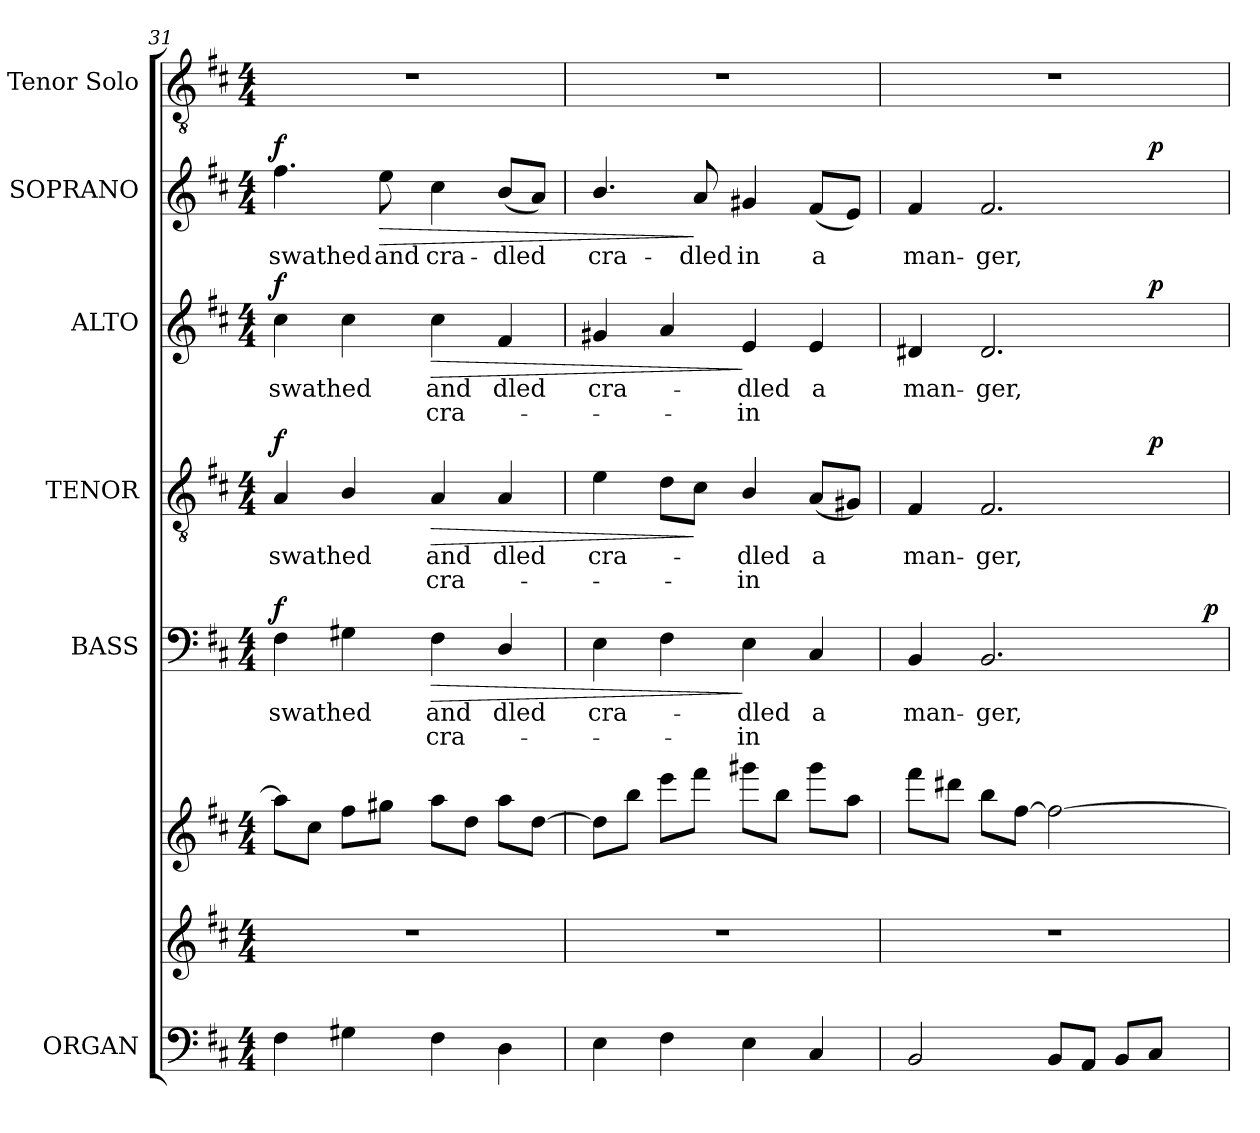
**kern	**kern	**kern	**kern	**text	**text	**dynam	**kern	**text	**text	**dynam	**kern	**text	**text	**dynam	**kern	**text	**dynam	**kern
*part6	*part6	*part6	*part5	*part5	*part5	*part5	*part4	*part4	*part4	*part4	*part3	*part3	*part3	*part3	*part2	*part2	*part2	*part1
*staff8	*staff7	*staff6	*staff5	*staff5	*staff5	*staff5	*staff4	*staff4	*staff4	*staff4	*staff3	*staff3	*staff3	*staff3	*staff2	*staff2	*staff2	*staff1
*I"ORGAN	*	*	*I"BASS	*	*	*	*I"TENOR	*	*	*	*I"ALTO	*	*	*	*I"SOPRANO	*	*	*I"Tenor Solo
*	*	*	*I'B.	*	*	*	*I'T.	*	*	*	*I'A.	*	*	*	*I'S.	*	*	*I'T. Solo
*clefF4	*clefG2	*clefG2	*clefF4	*	*	*	*clefGv2	*	*	*	*clefG2	*	*	*	*clefG2	*	*	*clefGv2
*	*	*	*	*	*	*	*ITrd7c12	*	*	*	*	*	*	*	*	*	*	*ITrd7c12
*k[f#c#]	*k[f#c#]	*k[f#c#]	*k[f#c#]	*	*	*	*k[f#c#]	*	*	*	*k[f#c#]	*	*	*	*k[f#c#]	*	*	*k[f#c#]
*D:	*D:	*D:	*D:	*	*	*	*D:	*	*	*	*D:	*	*	*	*D:	*	*	*D:
*M4/4	*M4/4	*M4/4	*M4/4	*	*	*	*M4/4	*	*	*	*M4/4	*	*	*	*M4/4	*	*	*M4/4
=31	=31	=31	=31	=31	=31	=31	=31	=31	=31	=31	=31	=31	=31	=31	=31	=31	=31	=31
!	!	!	!	!LO:LY:b:color=#000000	!	!	!	!	!	!	!	!	!	!	!	!	!	!
!	!	!	!	!	!	!	!	!LO:LY:b:color=#000000	!	!	!	!	!	!	!	!	!	!
!	!	!	!	!	!	!	!	!	!	!	!	!LO:LY:b:color=#000000	!	!	!	!	!	!
!	!	!	!	!	!	!	!	!	!	!	!	!	!	!	!	!LO:LY:b:color=#000000	!	!
4F#i\	1r	8aai\L]	4F#i\	swathed	.	f	4AAi/	swathed	.	f	4cc#i\	swathed	.	f	4.ff#i\	swathed	f	1r
.	.	8cc#i\J	.	.	.	.	.	.	.	.	.	.	.	.	.	.	.	.
4G#Xi\	.	8ff#i\L	4G#Xi\	.	.	.	4BBi/	.	.	.	4cc#i\	.	.	.	.	.	.	.
!	!	!	!	!	!	!	!	!	!	!	!	!	!	!	!	!LO:LY:b:color=#000000	!LO:HP:b	!
.	.	8gg#Xi\J	.	.	.	.	.	.	.	.	.	.	.	.	8eei\	and	>	.
!	!	!	!	!LO:LY:b:color=#000000	!LO:LY:b:color=#000000	!LO:HP:b	!	!	!	!	!	!	!	!	!	!	!	!
!	!	!	!	!	!	!	!	!LO:LY:b:color=#000000	!LO:LY:b:color=#000000	!LO:HP:b	!	!	!	!	!	!	!	!
!	!	!	!	!	!	!	!	!	!	!	!	!LO:LY:b:color=#000000	!LO:LY:b:color=#000000	!LO:HP:b	!	!	!	!
!	!	!	!	!	!	!	!	!	!	!	!	!	!	!	!	!LO:LY:b:color=#000000	!	!
4F#i\	.	8aai\L	4F#i\	and	cra-	>	4AAi/	and	cra-	>	4cc#i\	and	cra-	>	4cc#i\	cra-	.	.
.	.	8ddi\J	.	.	.	.	.	.	.	.	.	.	.	.	.	.	.	.
!	!	!	!	!LO:LY:b:color=#000000	!	!	!	!	!	!	!	!	!	!	!	!	!	!
!	!	!	!	!	!	!	!	!LO:LY:b:color=#000000	!	!	!	!	!	!	!	!	!	!
!	!	!	!	!	!	!	!	!	!	!	!	!LO:LY:b:color=#000000	!	!	!	!	!	!
!	!	!	!	!	!	!	!	!	!	!	!	!	!	!	!	!LO:LY:b:color=#000000	!	!
4Di\	.	8aai\L	4Di/	-dled	.	.	4AAi/	-dled	.	.	4f#i/	-dled	.	.	(8bi/L	-dled	.	.
.	.	[8ddi\J	.	.	.	.	.	.	.	.	.	.	.	.	8ai/J)	.	.	.
=32	=32	=32	=32	=32	=32	=32	=32	=32	=32	=32	=32	=32	=32	=32	=32	=32	=32	=32
!	!	!	!	!LO:LY:b:color=#000000	!	!	!	!	!	!	!	!	!	!	!	!	!	!
!	!	!	!	!	!	!	!	!LO:LY:b:color=#000000	!	!	!	!	!	!	!	!	!	!
!	!	!	!	!	!	!	!	!	!	!	!	!LO:LY:b:color=#000000	!	!	!	!	!	!
!	!	!	!	!	!	!	!	!	!	!	!	!	!	!	!	!LO:LY:b:color=#000000	!	!
4Ei\	1r	8ddi\L]	4Ei\	cra-	.	.	4Ei\	cra-	.	.	4g#Xi/	cra-	.	.	4.bi/	cra-	.	1r
.	.	8bbi\J	.	.	.	.	.	.	.	.	.	.	.	.	.	.	.	.
4F#i\	.	8eeei\L	4F#i\	.	.	.	8Di\L	.	.	.	4ai/	.	.	.	.	.	.	.
!	!	!	!	!	!	!	!	!	!	!	!	!	!	!	!	!LO:LY:b:color=#000000	!	!
.	.	8fff#i\J	.	.	.	.	8C#i\J	.	.	]	.	.	.	.	8ai/	-dled	]	.
!	!	!	!	!LO:LY:b:color=#000000	!LO:LY:b:color=#000000	!	!	!	!	!	!	!	!	!	!	!	!	!
!	!	!	!	!	!	!	!	!LO:LY:b:color=#000000	!LO:LY:b:color=#000000	!	!	!	!	!	!	!	!	!
!	!	!	!	!	!	!	!	!	!	!	!	!LO:LY:b:color=#000000	!LO:LY:b:color=#000000	!	!	!	!	!
!	!	!	!	!	!	!	!	!	!	!	!	!	!	!	!	!LO:LY:b:color=#000000	!	!
4Ei\	.	8ggg#Xi\L	4Ei\	-dled	in	]	4BBi/	-dled	in	.	4ei/	-dled	in	]	4g#Xi/	in	.	.
.	.	8bbi\J	.	.	.	.	.	.	.	.	.	.	.	.	.	.	.	.
!	!	!	!	!LO:LY:b:color=#000000	!	!	!	!	!	!	!	!	!	!	!	!	!	!
!	!	!	!	!	!	!	!	!LO:LY:b:color=#000000	!	!	!	!	!	!	!	!	!	!
!	!	!	!	!	!	!	!	!	!	!	!	!LO:LY:b:color=#000000	!	!	!	!	!	!
!	!	!	!	!	!	!	!	!	!	!	!	!	!	!	!	!LO:LY:b:color=#000000	!	!
4C#i/	.	8ggg#i\L	4C#i/	a	.	.	(8AAi/L	a	.	.	4ei/	a	.	.	(8f#i/L	a	.	.
.	.	8aai\J	.	.	.	.	8GG#Xi/J)	.	.	.	.	.	.	.	8ei/J)	.	.	.
=33	=33	=33	=33	=33	=33	=33	=33	=33	=33	=33	=33	=33	=33	=33	=33	=33	=33	=33
!	!	!	!	!LO:LY:b:color=#000000	!	!	!	!	!	!	!	!	!	!	!	!	!	!
!	!	!	!	!	!	!	!	!LO:LY:b:color=#000000	!	!	!	!	!	!	!	!	!	!
!	!	!	!	!	!	!	!	!	!	!	!	!LO:LY:b:color=#000000	!	!	!	!	!	!
!	!	!	!	!	!	!	!	!	!	!	!	!	!	!	!	!LO:LY:b:color=#000000	!	!
*	*	*	*^	*	*	*	*^	*	*	*	*^	*	*	*	*^	*	*	*
2BBi/	1r	8fff#i\L	4BBi/	2ryy	man-	.	.	4FF#i/	2..ryy	man-	.	.	4d#Xi/	2..ryy	man-	.	.	4f#i/	2..ryy	man-	.	1r
.	.	8ddd#Xi\J	.	.	.	.	.	.	.	.	.	.	.	.	.	.	.	.	.	.	.	.
!	!	!	!	!	!LO:LY:b:color=#000000	!	!	!	!	!	!	!	!	!	!	!	!	!	!	!	!	!
!	!	!	!	!	!	!	!	!	!	!LO:LY:b:color=#000000	!	!	!	!	!	!	!	!	!	!	!	!
!	!	!	!	!	!	!	!	!	!	!	!	!	!	!	!LO:LY:b:color=#000000	!	!	!	!	!	!	!
!	!	!	!	!	!	!	!	!	!	!	!	!	!	!	!	!	!	!	!	!LO:LY:b:color=#000000	!	!
.	.	8bbi\L	2.BBi/	.	-ger,	.	.	2.FF#i/	.	-ger,	.	.	2.d#i/	.	-ger,	.	.	2.f#i/	.	-ger,	.	.
.	.	[8ff#i\J	.	.	.	.	.	.	.	.	.	.	.	.	.	.	.	.	.	.	.	.
8BBi/L	.	2ff#i\_	.	4ryy	.	.	.	.	.	.	.	.	.	.	.	.	.	.	.	.	.	.
8AAi/J	.	.	.	.	.	.	.	.	.	.	.	.	.	.	.	.	.	.	.	.	.	.
8BBi/L	.	.	.	8ryy	.	.	.	.	.	.	.	.	.	.	.	.	.	.	.	.	.	.
8C#i/J	.	.	.	16ryy	.	.	.	.	8ryy	.	.	p	.	8ryy	.	.	p	.	8ryy	.	p	.
.	.	.	.	32ryy	.	.	.	.	.	.	.	.	.	.	.	.	.	.	.	.	.	.
.	.	.	.	64ryy	.	.	.	.	.	.	.	.	.	.	.	.	.	.	.	.	.	.
.	.	.	.	128...ryy	.	.	.	.	.	.	.	.	.	.	.	.	.	.	.	.	.	.
.	.	.	.	1024ryy	.	.	p	.	.	.	.	.	.	.	.	.	.	.	.	.	.	.
*	*	*	*v	*v	*	*	*	*	*	*	*	*	*v	*v	*	*	*	*v	*v	*	*	*
*	*	*	*	*	*	*	*v	*v	*	*	*	*	*	*	*	*	*	*	*
=	=	=	=	=	=	=	=	=	=	=	=	=	=	=	=	=	=	=
*-	*-	*-	*-	*-	*-	*-	*-	*-	*-	*-	*-	*-	*-	*-	*-	*-	*-	*-
